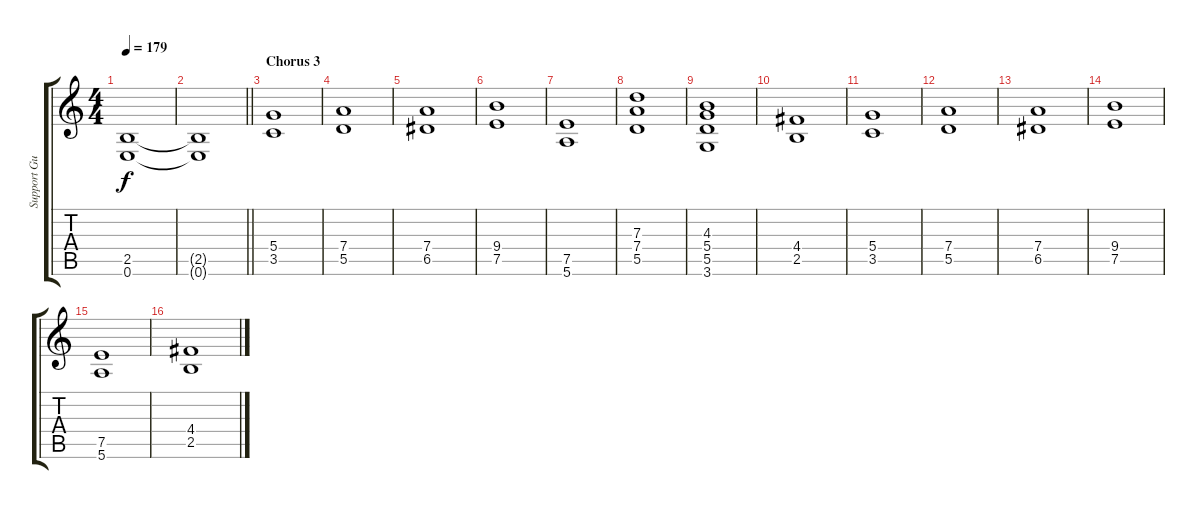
\track ("Support Guitar" "Support Gu") {instrument distortionguitar}
\staff {score tabs}
\tuning (E4 B3 G3 D3 A2 E2) {hide}
\ts (4 4)
\tempo 179
\clef g2
\ks c
(2.5 0.6).1{dy f} |
\barLineRight lightlight
(2.5{t} 0.6{t}).1 |
\section ("" "Chorus 3")
(5.4 3.5).1{volume 10} |
(7.4 5.5).1 |
(7.4 6.5).1 |
(9.4 7.5).1 |
(7.5 5.6).1 |
(7.3 7.4 5.5).1 |
(4.3 5.4 5.5 3.6).1 |
(4.4 2.5).1{volume 14} |
(5.4 3.5).1{volume 10} |
(7.4 5.5).1 |
(7.4 6.5).1 |
(9.4 7.5).1 |
(7.5 5.6).1 |
(4.4 2.5).1
